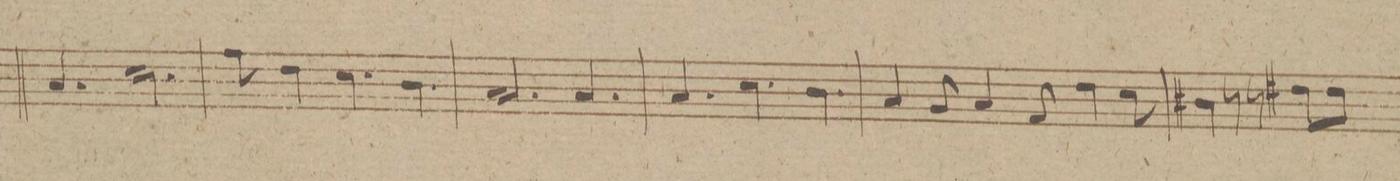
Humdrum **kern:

**kern	**dynam
*I"Trombone Tenore.	*
*clefC4	*
*k[f#]	*
*M9/8	*
4.G/	.
2.B\	.
=70	=70
8e\	.
4c\	.
4.B\	.
4.A\	.
=71	=71
2.G/	.
4.G/	.
=72	=72
4.G/	.
4.B\	.
4.A\	.
=73	=73
4G/	.
8F#/	.
4G/	.
8E/	.
4c\	.
8B\	.
=74	=74
4A#X\	.
8r	.
8r	.
8c#X\L	.
8c#\J	.
*-	*-
